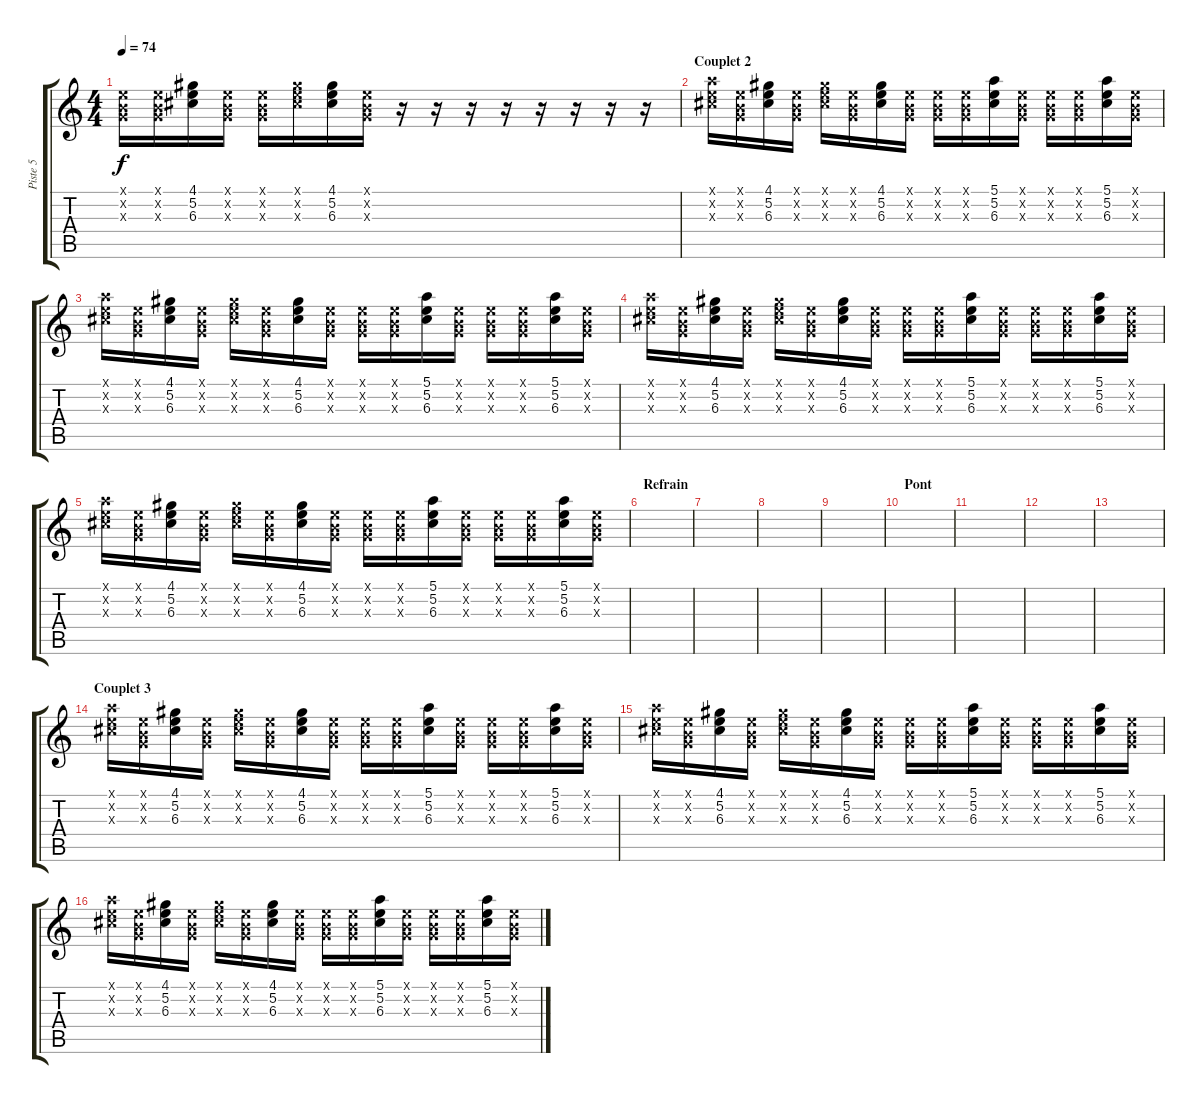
\track ("Piste 5" "Piste 5") {instrument electricguitarclean}
\staff {score tabs}
\tuning (E4 B3 G3 D3 A2 E2) {hide}
\ts (4 4)
\tempo 74
\clef g2
\ks c
(0.1{x} 0.2{x} 0.3{x}).16{dy f} (0.1{x} 0.2{x} 0.3{x}).16 (4.1 5.2 6.3).16 (0.1{x} 0.2{x} 0.3{x}).16 (0.1{x} 0.2{x} 0.3{x}).16 (4.1{x} 5.2{x} 6.3{x}).16 (4.1 5.2 6.3).16 (0.1{x} 0.2{x} 0.3{x}).16 r.16 r.16 r.16 r.16 r.16 r.16 r.16 r.16 |
\section ("" "Couplet 2")
(5.1{x} 5.2{x} 6.3{x}).16 (0.1{x} 0.2{x} 0.3{x}).16 (4.1 5.2 6.3).16 (0.1{x} 0.2{x} 0.3{x}).16 (4.1{x} 5.2{x} 6.3{x}).16 (0.1{x} 0.2{x} 0.3{x}).16 (4.1 5.2 6.3).16 (0.1{x} 0.2{x} 0.3{x}).16 (0.1{x} 0.2{x} 0.3{x}).16 (0.1{x} 0.2{x} 0.3{x}).16 (5.1 5.2 6.3).16 (0.1{x} 0.2{x} 0.3{x}).16 (0.1{x} 0.2{x} 0.3{x}).16 (0.1{x} 0.2{x} 0.3{x}).16 (5.1 5.2 6.3).16 (0.1{x} 0.2{x} 0.3{x}).16 |
(5.1{x} 5.2{x} 6.3{x}).16 (0.1{x} 0.2{x} 0.3{x}).16 (4.1 5.2 6.3).16 (0.1{x} 0.2{x} 0.3{x}).16 (4.1{x} 5.2{x} 6.3{x}).16 (0.1{x} 0.2{x} 0.3{x}).16 (4.1 5.2 6.3).16 (0.1{x} 0.2{x} 0.3{x}).16 (0.1{x} 0.2{x} 0.3{x}).16 (0.1{x} 0.2{x} 0.3{x}).16 (5.1 5.2 6.3).16 (0.1{x} 0.2{x} 0.3{x}).16 (0.1{x} 0.2{x} 0.3{x}).16 (0.1{x} 0.2{x} 0.3{x}).16 (5.1 5.2 6.3).16 (0.1{x} 0.2{x} 0.3{x}).16 |
(5.1{x} 5.2{x} 6.3{x}).16 (0.1{x} 0.2{x} 0.3{x}).16 (4.1 5.2 6.3).16 (0.1{x} 0.2{x} 0.3{x}).16 (4.1{x} 5.2{x} 6.3{x}).16 (0.1{x} 0.2{x} 0.3{x}).16 (4.1 5.2 6.3).16 (0.1{x} 0.2{x} 0.3{x}).16 (0.1{x} 0.2{x} 0.3{x}).16 (0.1{x} 0.2{x} 0.3{x}).16 (5.1 5.2 6.3).16 (0.1{x} 0.2{x} 0.3{x}).16 (0.1{x} 0.2{x} 0.3{x}).16 (0.1{x} 0.2{x} 0.3{x}).16 (5.1 5.2 6.3).16 (0.1{x} 0.2{x} 0.3{x}).16 |
(5.1{x} 5.2{x} 6.3{x}).16 (0.1{x} 0.2{x} 0.3{x}).16 (4.1 5.2 6.3).16 (0.1{x} 0.2{x} 0.3{x}).16 (4.1{x} 5.2{x} 6.3{x}).16 (0.1{x} 0.2{x} 0.3{x}).16 (4.1 5.2 6.3).16 (0.1{x} 0.2{x} 0.3{x}).16 (0.1{x} 0.2{x} 0.3{x}).16 (0.1{x} 0.2{x} 0.3{x}).16 (5.1 5.2 6.3).16 (0.1{x} 0.2{x} 0.3{x}).16 (0.1{x} 0.2{x} 0.3{x}).16 (0.1{x} 0.2{x} 0.3{x}).16 (5.1 5.2 6.3).16 (0.1{x} 0.2{x} 0.3{x}).16 |
\section ("" "Refrain")
|
|
|
|
\section ("" "Pont")
|
|
|
|
\section ("" "Couplet 3")
(5.1{x} 5.2{x} 6.3{x}).16 (0.1{x} 0.2{x} 0.3{x}).16 (4.1 5.2 6.3).16 (0.1{x} 0.2{x} 0.3{x}).16 (4.1{x} 5.2{x} 6.3{x}).16 (0.1{x} 0.2{x} 0.3{x}).16 (4.1 5.2 6.3).16 (0.1{x} 0.2{x} 0.3{x}).16 (0.1{x} 0.2{x} 0.3{x}).16 (0.1{x} 0.2{x} 0.3{x}).16 (5.1 5.2 6.3).16 (0.1{x} 0.2{x} 0.3{x}).16 (0.1{x} 0.2{x} 0.3{x}).16 (0.1{x} 0.2{x} 0.3{x}).16 (5.1 5.2 6.3).16 (0.1{x} 0.2{x} 0.3{x}).16 |
(5.1{x} 5.2{x} 6.3{x}).16 (0.1{x} 0.2{x} 0.3{x}).16 (4.1 5.2 6.3).16 (0.1{x} 0.2{x} 0.3{x}).16 (4.1{x} 5.2{x} 6.3{x}).16 (0.1{x} 0.2{x} 0.3{x}).16 (4.1 5.2 6.3).16 (0.1{x} 0.2{x} 0.3{x}).16 (0.1{x} 0.2{x} 0.3{x}).16 (0.1{x} 0.2{x} 0.3{x}).16 (5.1 5.2 6.3).16 (0.1{x} 0.2{x} 0.3{x}).16 (0.1{x} 0.2{x} 0.3{x}).16 (0.1{x} 0.2{x} 0.3{x}).16 (5.1 5.2 6.3).16 (0.1{x} 0.2{x} 0.3{x}).16 |
(5.1{x} 5.2{x} 6.3{x}).16 (0.1{x} 0.2{x} 0.3{x}).16 (4.1 5.2 6.3).16 (0.1{x} 0.2{x} 0.3{x}).16 (4.1{x} 5.2{x} 6.3{x}).16 (0.1{x} 0.2{x} 0.3{x}).16 (4.1 5.2 6.3).16 (0.1{x} 0.2{x} 0.3{x}).16 (0.1{x} 0.2{x} 0.3{x}).16 (0.1{x} 0.2{x} 0.3{x}).16 (5.1 5.2 6.3).16 (0.1{x} 0.2{x} 0.3{x}).16 (0.1{x} 0.2{x} 0.3{x}).16 (0.1{x} 0.2{x} 0.3{x}).16 (5.1 5.2 6.3).16 (0.1{x} 0.2{x} 0.3{x}).16
